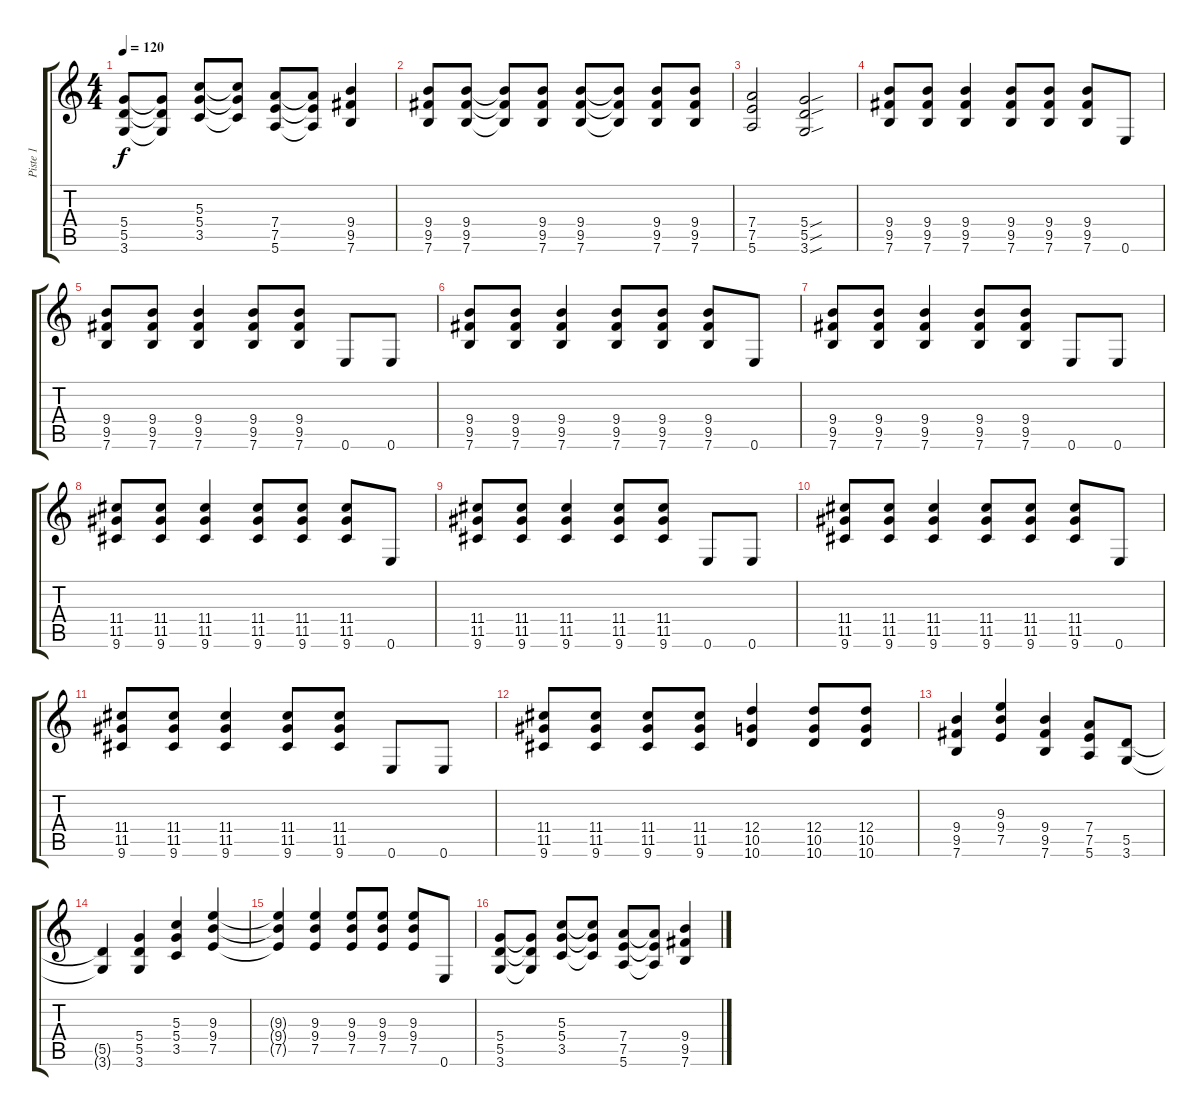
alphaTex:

\track ("Piste 1" "Piste 1") {instrument distortionguitar}
\staff {score tabs}
\tuning (E4 B3 G3 D3 A2 E2) {hide}
\ts (4 4)
\tempo 120
\clef g2
\ks c
(5.4 5.5 3.6).8{dy f} (5.4{t} 5.5{t} 3.6{t}).8 (5.3 5.4 3.5).8 (5.3{t} 5.4{t} 3.5{t}).8 (7.4 7.5 5.6).8 (7.4{t} 7.5{t} 5.6{t}).8 (9.4 9.5 7.6).4 |
(9.4 9.5 7.6).8 (9.4 9.5 7.6).8 (9.4{t} 9.5{t} 7.6{t}).8 (9.4 9.5 7.6).8 (9.4 9.5 7.6).8 (9.4{t} 9.5{t} 7.6{t}).8 (9.4 9.5 7.6).8 (9.4 9.5 7.6).8 |
(7.4 7.5 5.6).2 (5.4{sou} 5.5{sou} 3.6{sou}).2 |
(9.4 9.5 7.6).8 (9.4 9.5 7.6).8 (9.4 9.5 7.6).4 (9.4 9.5 7.6).8 (9.4 9.5 7.6).8 (9.4 9.5 7.6).8 0.6.8 |
(9.4 9.5 7.6).8 (9.4 9.5 7.6).8 (9.4 9.5 7.6).4 (9.4 9.5 7.6).8 (9.4 9.5 7.6).8 0.6.8 0.6.8 |
(9.4 9.5 7.6).8 (9.4 9.5 7.6).8 (9.4 9.5 7.6).4 (9.4 9.5 7.6).8 (9.4 9.5 7.6).8 (9.4 9.5 7.6).8 0.6.8 |
(9.4 9.5 7.6).8 (9.4 9.5 7.6).8 (9.4 9.5 7.6).4 (9.4 9.5 7.6).8 (9.4 9.5 7.6).8 0.6.8 0.6.8 |
(11.4 11.5 9.6).8 (11.4 11.5 9.6).8 (11.4 11.5 9.6).4 (11.4 11.5 9.6).8 (11.4 11.5 9.6).8 (11.4 11.5 9.6).8 0.6.8 |
(11.4 11.5 9.6).8 (11.4 11.5 9.6).8 (11.4 11.5 9.6).4 (11.4 11.5 9.6).8 (11.4 11.5 9.6).8 0.6.8 0.6.8 |
(11.4 11.5 9.6).8 (11.4 11.5 9.6).8 (11.4 11.5 9.6).4 (11.4 11.5 9.6).8 (11.4 11.5 9.6).8 (11.4 11.5 9.6).8 0.6.8 |
(11.4 11.5 9.6).8 (11.4 11.5 9.6).8 (11.4 11.5 9.6).4 (11.4 11.5 9.6).8 (11.4 11.5 9.6).8 0.6.8 0.6.8 |
(11.4 11.5 9.6).8 (11.4 11.5 9.6).8 (11.4 11.5 9.6).8 (11.4 11.5 9.6).8 (12.4 10.5 10.6).4 (12.4 10.5 10.6).8 (12.4 10.5 10.6).8 |
(9.4 9.5 7.6).4 (9.3 9.4 7.5).4 (9.4 9.5 7.6).4 (7.4 7.5 5.6).8 (5.5 3.6).8 |
(5.5{t} 3.6{t}).4 (5.4 5.5 3.6).4 (5.3 5.4 3.5).4 (9.3 9.4 7.5).4 |
(9.3{t} 9.4{t} 7.5{t}).4 (9.3 9.4 7.5).4 (9.3 9.4 7.5).8 (9.3 9.4 7.5).8 (9.3 9.4 7.5).8 0.6.8 |
(5.4 5.5 3.6).8 (5.4{t} 5.5{t} 3.6{t}).8 (5.3 5.4 3.5).8 (5.3{t} 5.4{t} 3.5{t}).8 (7.4 7.5 5.6).8 (7.4{t} 7.5{t} 5.6{t}).8 (9.4 9.5 7.6).4
